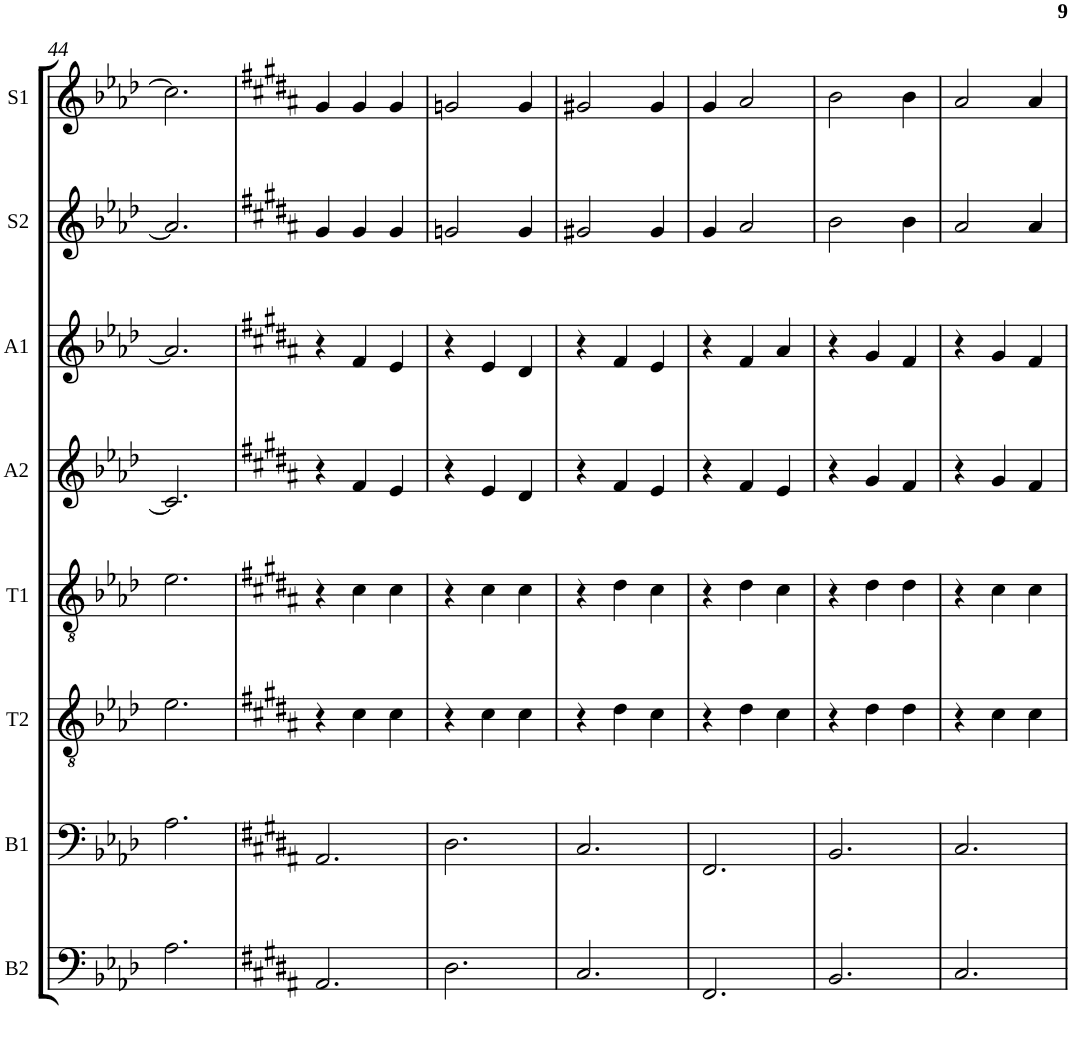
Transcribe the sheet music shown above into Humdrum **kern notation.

**kern	**kern	**kern	**kern	**kern	**kern	**kern	**kern
*part8	*part7	*part6	*part5	*part4	*part3	*part2	*part1
*staff8	*staff7	*staff6	*staff5	*staff4	*staff3	*staff2	*staff1
*I"Bass 2	*I"Bass 1	*I"Tenor 2	*I"Tenor 1	*I"Alto 2	*I"Alto 1	*I"Soprano 2	*I"Soprano 1
*I'B2	*I'B1	*I'T2	*I'T1	*I'A2	*I'A1	*I'S2	*I'S1
!!LO:PB:g=z
*clefF4	*clefF4	*clefGv2	*clefGv2	*clefG2	*clefG2	*clefG2	*clefG2
*k[b-e-a-d-]	*k[b-e-a-d-]	*k[b-e-a-d-]	*k[b-e-a-d-]	*k[b-e-a-d-]	*k[b-e-a-d-]	*k[b-e-a-d-]	*k[b-e-a-d-]
*A-:	*A-:	*A-:	*A-:	*A-:	*A-:	*A-:	*A-:
*M3/4	*M3/4	*M3/4	*M3/4	*M3/4	*M3/4	*M3/4	*M3/4
=44	=44	=44	=44	=44	=44	=44	=44
2.A-\	2.A-\	2.e-\	2.e-\	2.c/]	2.a-/]	2.a-/]	2.cc\]
=45	=45	=45	=45	=45	=45	=45	=45
*k[f#c#g#d#a#]	*k[f#c#g#d#a#]	*k[f#c#g#d#a#]	*k[f#c#g#d#a#]	*k[f#c#g#d#a#]	*k[f#c#g#d#a#]	*k[f#c#g#d#a#]	*k[f#c#g#d#a#]
*B:	*B:	*B:	*B:	*B:	*B:	*B:	*B:
2.AA#/	2.AA#/	4r	4r	4r	4r	4g#/	4g#/
.	.	4c#\	4c#\	4f#/	4f#/	4g#/	4g#/
.	.	4c#\	4c#\	4e/	4e/	4g#/	4g#/
=46	=46	=46	=46	=46	=46	=46	=46
2.D#\	2.D#\	4r	4r	4r	4r	2gn/	2gn/
.	.	4c#\	4c#\	4e/	4e/	.	.
.	.	4c#\	4c#\	4d#/	4d#/	4g/	4g/
=47	=47	=47	=47	=47	=47	=47	=47
2.C#/	2.C#/	4r	4r	4r	4r	2g#X/	2g#X/
.	.	4d#\	4d#\	4f#/	4f#/	.	.
.	.	4c#\	4c#\	4e/	4e/	4g#/	4g#/
=48	=48	=48	=48	=48	=48	=48	=48
2.FF#/	2.FF#/	4r	4r	4r	4r	4g#/	4g#/
.	.	4d#\	4d#\	4f#/	4f#/	2a#/	2a#/
.	.	4c#\	4c#\	4e/	4a#/	.	.
=49	=49	=49	=49	=49	=49	=49	=49
2.BB/	2.BB/	4r	4r	4r	4r	2b\	2b\
.	.	4d#\	4d#\	4g#/	4g#/	.	.
.	.	4d#\	4d#\	4f#/	4f#/	4b\	4b\
=50	=50	=50	=50	=50	=50	=50	=50
2.C#/	2.C#/	4r	4r	4r	4r	2a#/	2a#/
.	.	4c#\	4c#\	4g#/	4g#/	.	.
.	.	4c#\	4c#\	4f#/	4f#/	4a#/	4a#/
=	=	=	=	=	=	=	=
*-	*-	*-	*-	*-	*-	*-	*-
